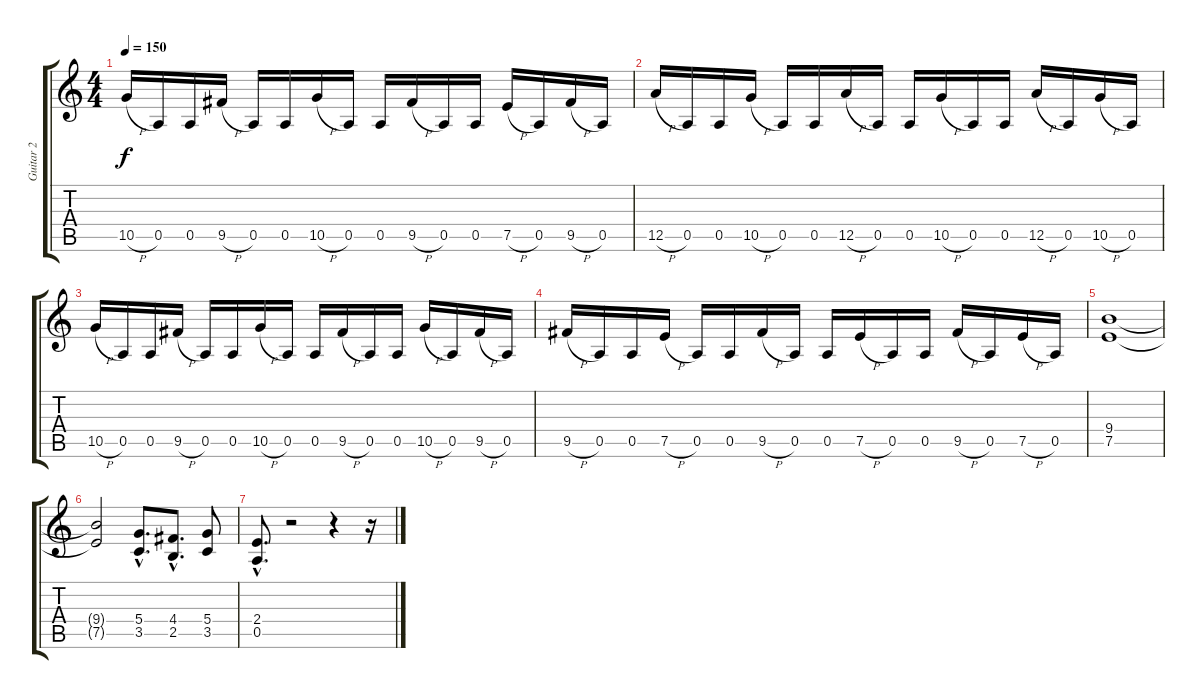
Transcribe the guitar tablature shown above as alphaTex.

\track ("Guitar 2" "Guitar 2") {instrument overdrivenguitar}
\staff {score tabs}
\tuning (E4 B3 G3 D3 A2 E2) {hide}
\ts (4 4)
\tempo 150
\clef g2
\ks c
10.5{h}.16{dy f} 0.5.16 0.5.16 9.5{h}.16 0.5.16 0.5.16 10.5{h}.16 0.5.16 0.5.16 9.5{h}.16 0.5.16 0.5.16 7.5{h}.16 0.5.16 9.5{h}.16 0.5.16 |
12.5{h}.16 0.5.16 0.5.16 10.5{h}.16 0.5.16 0.5.16 12.5{h}.16 0.5.16 0.5.16 10.5{h}.16 0.5.16 0.5.16 12.5{h}.16 0.5.16 10.5{h}.16 0.5.16 |
10.5{h}.16 0.5.16 0.5.16 9.5{h}.16 0.5.16 0.5.16 10.5{h}.16 0.5.16 0.5.16 9.5{h}.16 0.5.16 0.5.16 10.5{h}.16 0.5.16 9.5{h}.16 0.5.16 |
9.5{h}.16 0.5.16 0.5.16 7.5{h}.16 0.5.16 0.5.16 9.5{h}.16 0.5.16 0.5.16 7.5{h}.16 0.5.16 0.5.16 9.5{h}.16 0.5.16 7.5{h}.16 0.5.16 |
(9.4 7.5).1 |
(9.4{t} 7.5{t}).2 (5.4{hac} 3.5{hac}).8{d} (4.4{hac} 2.5{hac}).8{d} (5.4 3.5).8 |
(2.4{hac} 0.5{hac}).8{d} r.2 r.4 r.16
